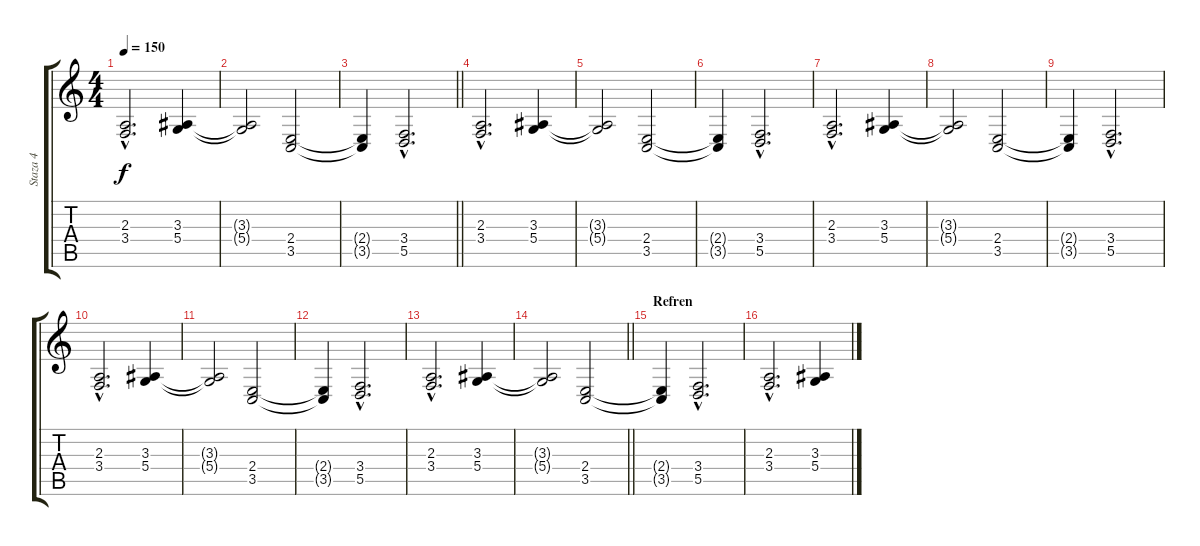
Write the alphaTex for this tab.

\track ("Staza 4" "Staza 4") {instrument drawbarorgan}
\staff {score tabs}
\tuning (E4 B3 G3 D3 A2 E2) {hide}
\ts (4 4)
\tempo 150
\clef g2
\ks c
(2.3{hac} 3.4{hac}).2{d dy f} (3.3 5.4).4 |
(3.3{t} 5.4{t}).2 (2.4 3.5).2 |
\barLineRight lightlight
(2.4{t} 3.5{t}).4 (3.4{hac} 5.5{hac}).2{d} |
(2.3{hac} 3.4{hac}).2{d} (3.3 5.4).4 |
(3.3{t} 5.4{t}).2 (2.4 3.5).2 |
(2.4{t} 3.5{t}).4 (3.4{hac} 5.5{hac}).2{d} |
(2.3{hac} 3.4{hac}).2{d} (3.3 5.4).4 |
(3.3{t} 5.4{t}).2 (2.4 3.5).2 |
(2.4{t} 3.5{t}).4 (3.4{hac} 5.5{hac}).2{d} |
(2.3{hac} 3.4{hac}).2{d} (3.3 5.4).4 |
(3.3{t} 5.4{t}).2 (2.4 3.5).2 |
(2.4{t} 3.5{t}).4 (3.4{hac} 5.5{hac}).2{d} |
(2.3{hac} 3.4{hac}).2{d} (3.3 5.4).4 |
\barLineRight lightlight
(3.3{t} 5.4{t}).2 (2.4 3.5).2 |
\section ("" "Refren")
(2.4{t} 3.5{t}).4 (3.4{hac} 5.5{hac}).2{d} |
(2.3{hac} 3.4{hac}).2{d} (3.3 5.4).4
